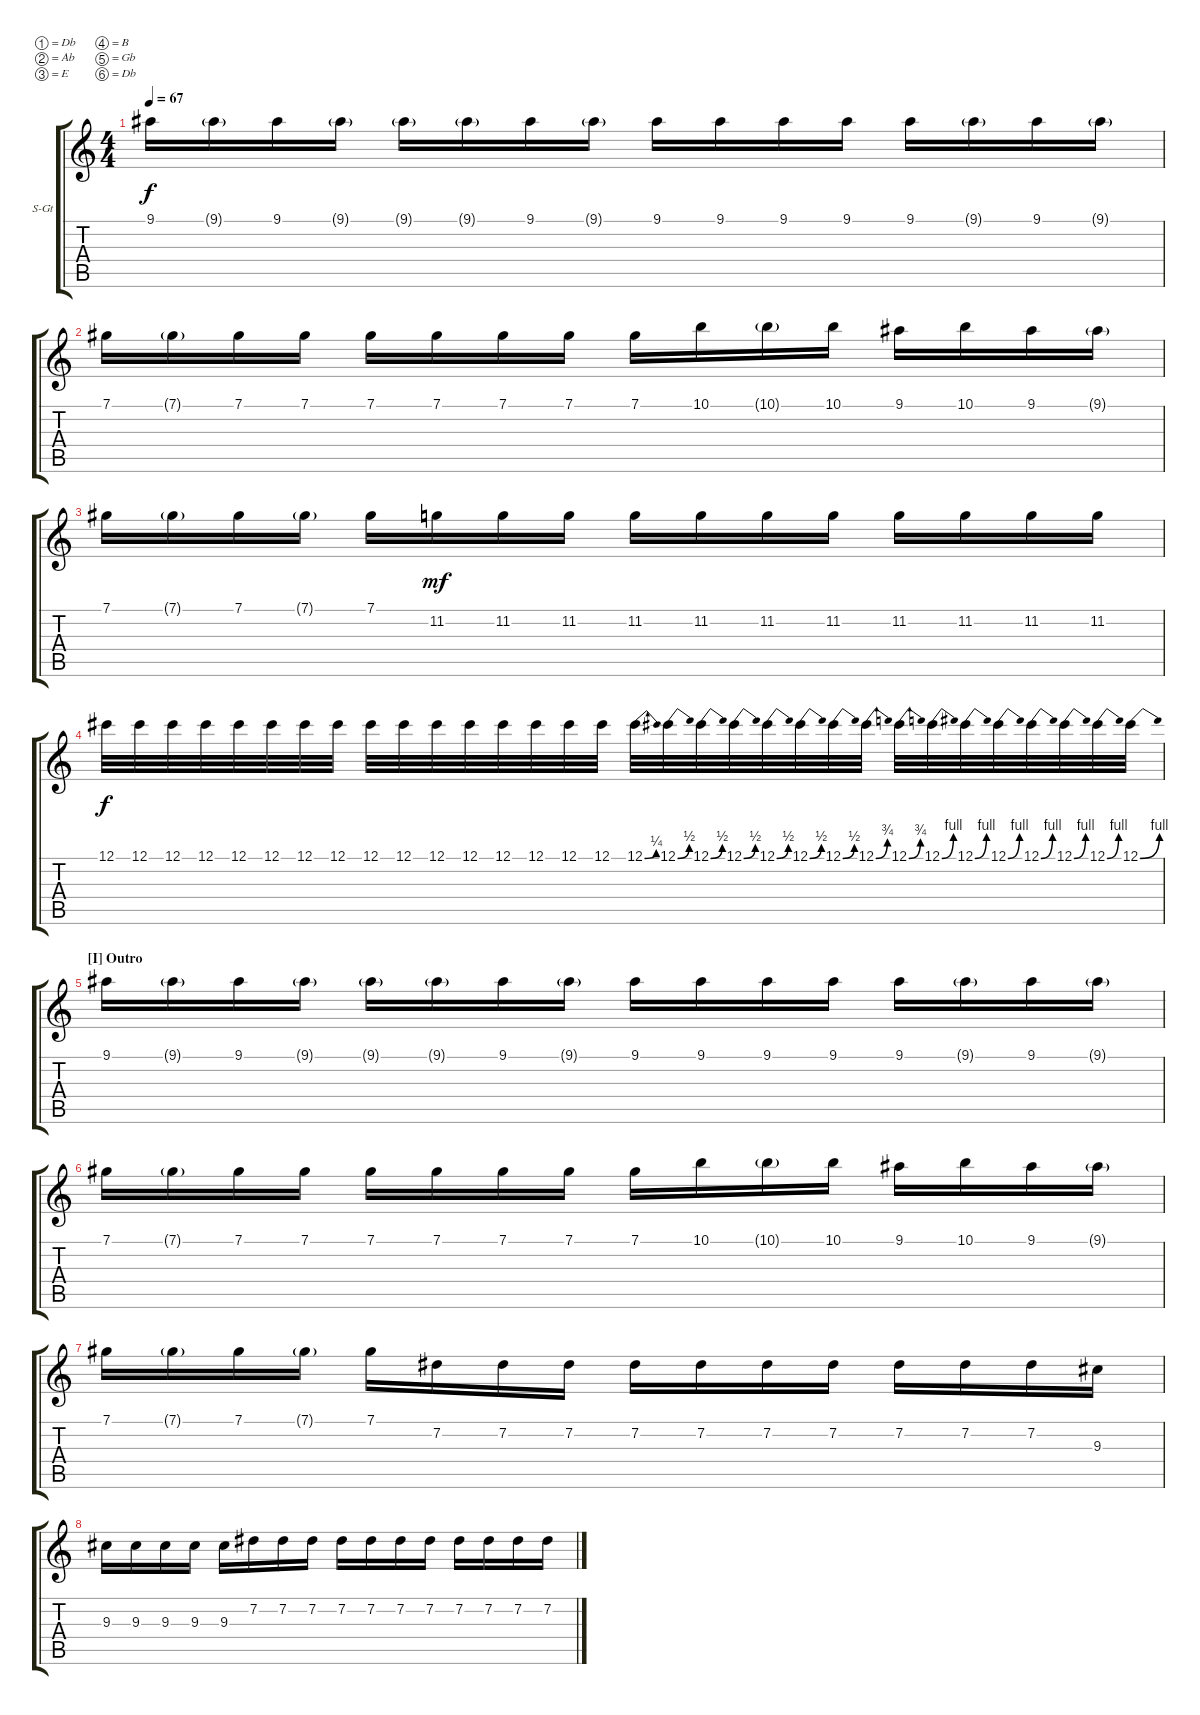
\defaultSystemsLayout 4
\bracketExtendMode groupsimilarinstruments
\firstSystemTrackNameOrientation horizontal
\otherSystemsTrackNameOrientation horizontal
\track ("Howerdell (Acousitc)" "S-Gt") {instrument acousticguitarsteel}
\staff {score tabs}
\tuning (Db4 Ab3 E3 B2 Gb2 Db2)
\ts (4 4)
\tempo 67
\clef g2
\ks c
9.1.16{dy f} 9.1{g}.16 9.1.16 9.1{g}.16 9.1{g}.16 9.1{g}.16 9.1.16 9.1{g}.16 9.1.16 9.1.16 9.1.16 9.1.16 9.1.16 9.1{g}.16 9.1.16 9.1{g}.16 |
7.1.16 7.1{g}.16 7.1.16 7.1.16 7.1.16 7.1.16 7.1.16 7.1.16 7.1.16 10.1.16 10.1{g}.16 10.1.16 9.1.16 10.1.16 9.1.16 9.1{g}.16 |
7.1.16 7.1{g}.16 7.1.16 7.1{g}.16 7.1.16 11.2.16{dy mf} 11.2.16 11.2.16 11.2.16 11.2.16 11.2.16 11.2.16 11.2.16 11.2.16 11.2.16 11.2.16 |
12.1.32{dy f} 12.1.32 12.1.32 12.1.32 12.1.32 12.1.32 12.1.32 12.1.32 12.1.32 12.1.32 12.1.32 12.1.32 12.1.32 12.1.32 12.1.32 12.1.32 12.1{be (bend 0 0 59.4 1)}.32 12.1{be (bend 0 0 59.4 2)}.32 12.1{be (bend 0 0 59.4 2)}.32 12.1{be (bend 0 0 59.4 2)}.32 12.1{be (bend 0 0 59.4 2)}.32 12.1{be (bend 0 0 59.4 2)}.32 12.1{be (bend 0 0 59.4 2)}.32 12.1{be (bend 0 0 60 3)}.32 12.1{be (bend 0 0 59.4 3)}.32 12.1{be (bend 0 0 15 4)}.32 12.1{be (bend 0 0 15 4)}.32 12.1{be (bend 0 0 15 4)}.32 12.1{be (bend 0 0 15 4)}.32 12.1{be (bend 0 0 15 4)}.32 12.1{be (bend 0 0 15 4)}.32 12.1{be (bend 0 0 15 4)}.32 |
\section ("I" "Outro")
9.1.16 9.1{g}.16 9.1.16 9.1{g}.16 9.1{g}.16 9.1{g}.16 9.1.16 9.1{g}.16 9.1.16 9.1.16 9.1.16 9.1.16 9.1.16 9.1{g}.16 9.1.16 9.1{g}.16 |
7.1.16 7.1{g}.16 7.1.16 7.1.16 7.1.16 7.1.16 7.1.16 7.1.16 7.1.16 10.1.16 10.1{g}.16 10.1.16 9.1.16 10.1.16 9.1.16 9.1{g}.16 |
7.1.16 7.1{g}.16 7.1.16 7.1{g}.16 7.1.16 7.2.16 7.2.16 7.2.16 7.2.16 7.2.16 7.2.16 7.2.16 7.2.16 7.2.16 7.2.16 9.3.16 |
9.3.16 9.3.16 9.3.16 9.3.16 9.3.16 7.2.16 7.2.16 7.2.16 7.2.16 7.2.16 7.2.16 7.2.16 7.2.16 7.2.16 7.2.16 7.2.16
